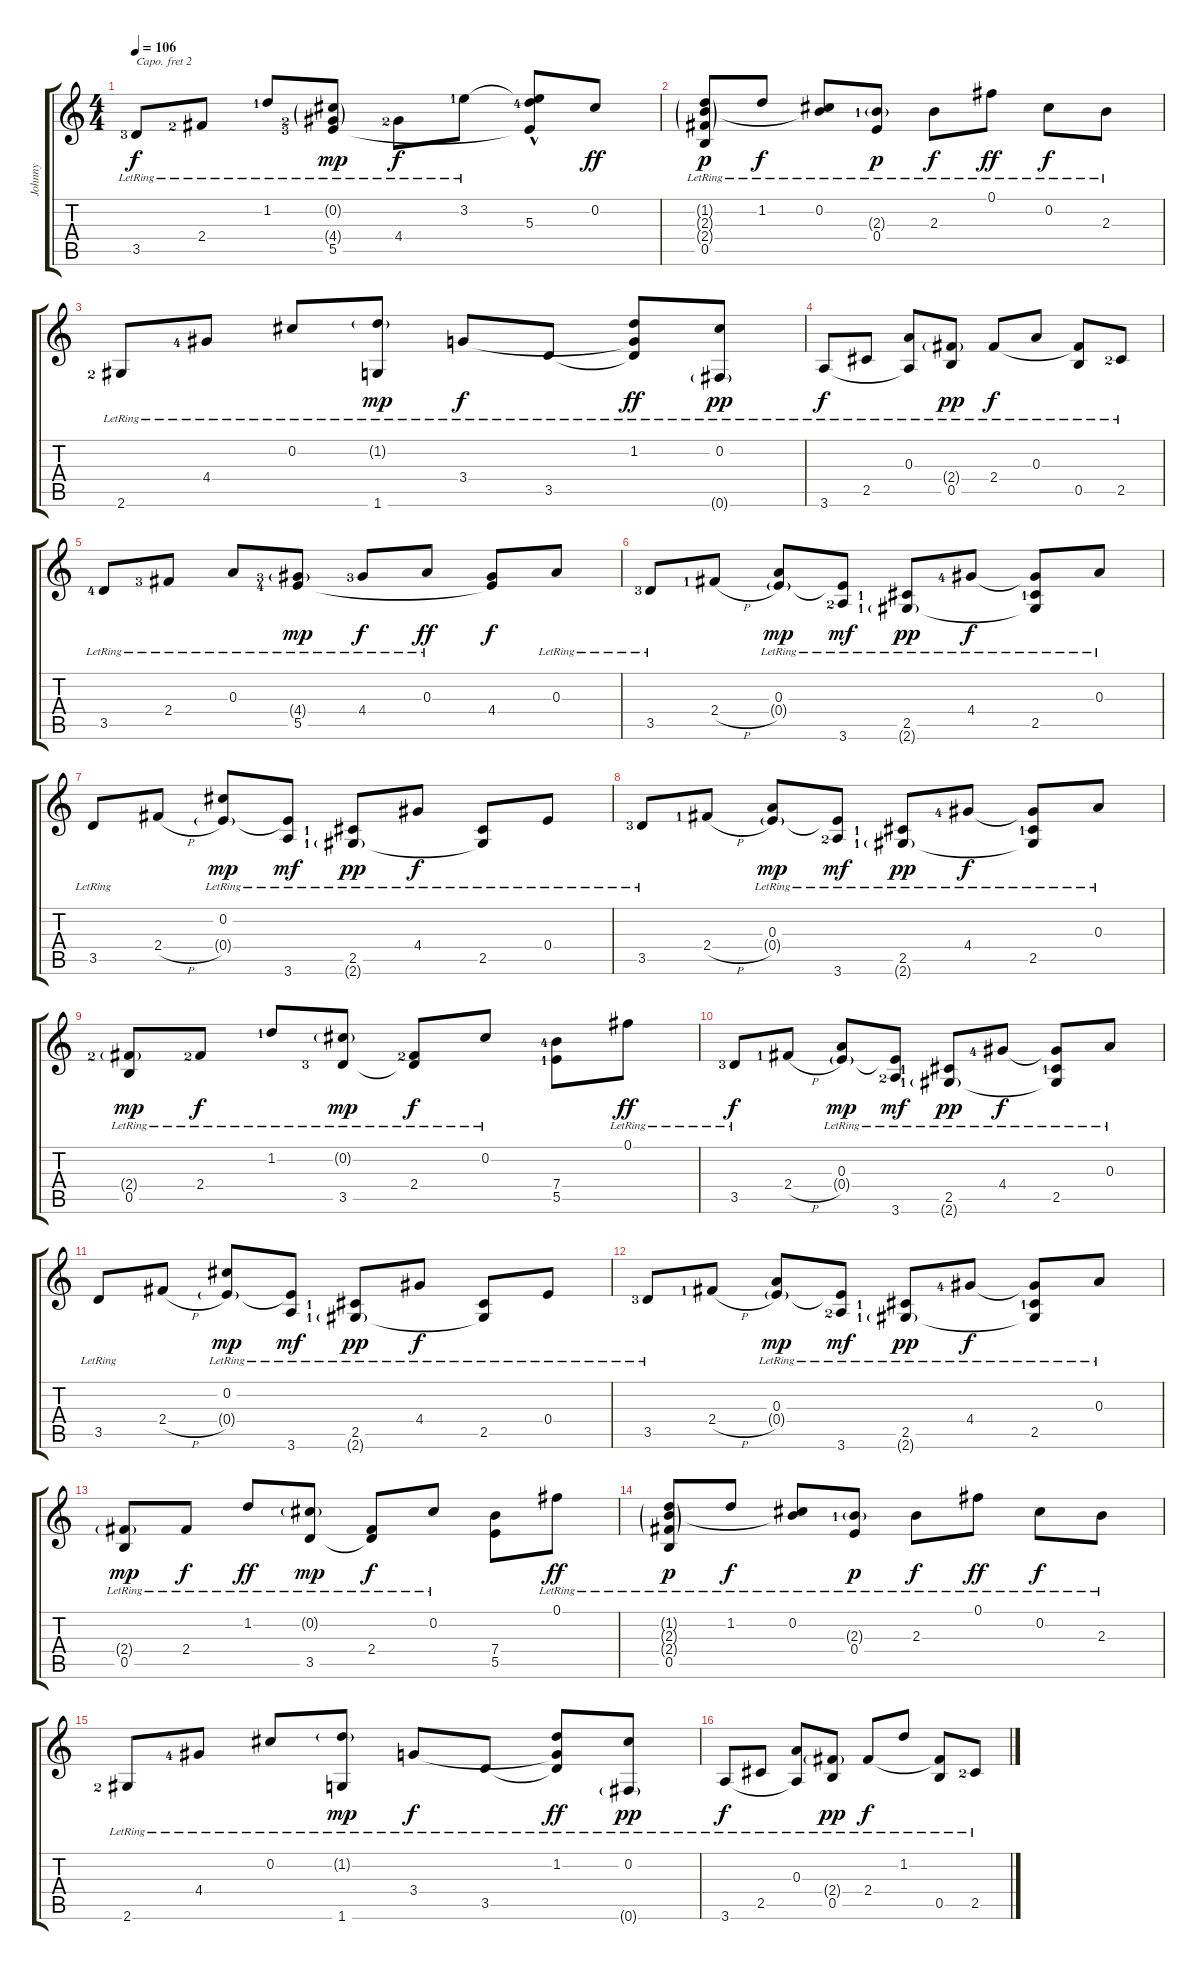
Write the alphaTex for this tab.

\track ("Johnny" "Johnny") {instrument electricguitarclean}
\staff {score tabs}
\capo 2
\tuning (E4 B3 G3 D3 A2 E2) {hide}
\ts (4 4)
\tempo 106
\clef g2
\ks c
3.5{lr lf 4}.8{dy f} 2.4{lr lf 3}.8 1.2{lr lf 2}.8 (0.2{g lr} 4.4{g lr lf 3} 5.5{lr lf 4}).8{dy mp} 4.4{lr lf 3}.8{dy f} 3.2{lr lf 2}.8 (3.2{t} 5.3{hac lf 5} 5.5{t}).8 0.2.8{dy ff} |
(1.2{g lr} 2.3{g lr} 2.4{g lr} 0.5{lr}).8{dy p} 1.2{lr}.8{dy f} (0.2{lr} 2.3{t}).8 (2.3{g lr lf 2} 0.4{lr}).8{dy p} 2.3{lr}.8{dy f} 0.1{lr}.8{dy ff} 0.2{lr}.8{dy f} 2.3{lr}.8 |
2.6{lr lf 3}.8 4.4{lr lf 5}.8 0.2{lr}.8 (1.2{g lr} 1.6{lr}).8{dy mp} 3.4{lr}.8{dy f} 3.5{lr}.8 (1.2{lr} 3.4{t} 3.5{t}).8{dy ff} (0.2{lr} 0.6{g lr}).8{dy pp} |
3.6{lr}.8{dy f} 2.5{lr}.8 (0.3{lr} 3.6{t}).8 (2.4{g lr} 0.5{lr}).8{dy pp} 2.4{lr}.8{dy f} 0.3{lr}.8 (2.4{t} 0.5{lr}).8 2.5{lr lf 3}.8 |
3.5{lr lf 5}.8 2.4{lr lf 4}.8 0.3{lr}.8 (4.4{g lr lf 4} 5.5{lr lf 5}).8{dy mp} 4.4{lr lf 4}.8{dy f} 0.3{lr}.8{dy ff} (4.4 5.5{t}).8{dy f} 0.3{lr}.8 |
3.5{lr lf 4}.8 2.4{h lf 2}.8 (0.3{lr} 0.4{g}).8{dy mp} (0.4{t} 3.6{lr lf 3}).8{dy mf} (2.5{lr lf 2} 2.6{g lf 2}).8{dy pp} 4.4{lr lf 5}.8{dy f} (4.4{t} 2.5{lr lf 2} 2.6{t}).8 0.3{lr}.8 |
3.5{lr}.8 2.4{h}.8 (0.2{lr} 0.4{g}).8{dy mp} (0.4{t} 3.6{lr}).8{dy mf} (2.5{lr lf 2} 2.6{g lf 2}).8{dy pp} 4.4{lr}.8{dy f} (2.5{lr} 2.6{t}).8 0.4{lr}.8 |
3.5{lr lf 4}.8 2.4{h lf 2}.8 (0.3{lr} 0.4{g}).8{dy mp} (0.4{t} 3.6{lr lf 3}).8{dy mf} (2.5{lr lf 2} 2.6{g lf 2}).8{dy pp} 4.4{lr lf 5}.8{dy f} (4.4{t} 2.5{lr lf 2} 2.6{t}).8 0.3{lr}.8 |
(2.4{g lr lf 3} 0.5{lr}).8{dy mp} 2.4{lr lf 3}.8{dy f} 1.2{lr lf 2}.8 (0.2{g lr} 3.5{lr lf 4}).8{dy mp} (2.4{lr lf 3} 3.5{t}).8{dy f} 0.2{lr}.8 (7.4{lf 5} 5.5{lf 2}).8 0.1{lr}.8{dy ff} |
3.5{lr lf 4}.8{dy f} 2.4{h lf 2}.8 (0.3{lr} 0.4{g}).8{dy mp} (0.4{t} 3.6{lr lf 3}).8{dy mf} (2.5{lr lf 2} 2.6{g lf 2}).8{dy pp} 4.4{lr lf 5}.8{dy f} (4.4{t} 2.5{lr lf 2} 2.6{t}).8 0.3{lr}.8 |
3.5{lr}.8 2.4{h}.8 (0.2{lr} 0.4{g}).8{dy mp} (0.4{t} 3.6{lr}).8{dy mf} (2.5{lr lf 2} 2.6{g lf 2}).8{dy pp} 4.4{lr}.8{dy f} (2.5{lr} 2.6{t}).8 0.4{lr}.8 |
3.5{lr lf 4}.8 2.4{h lf 2}.8 (0.3{lr} 0.4{g}).8{dy mp} (0.4{t} 3.6{lr lf 3}).8{dy mf} (2.5{lr lf 2} 2.6{g lf 2}).8{dy pp} 4.4{lr lf 5}.8{dy f} (4.4{t} 2.5{lr lf 2} 2.6{t}).8 0.3{lr}.8 |
(2.4{g lr} 0.5{lr}).8{dy mp} 2.4{lr}.8{dy f} 1.2{lr}.8{dy ff} (0.2{g lr} 3.5{lr}).8{dy mp} (2.4{lr} 3.5{t}).8{dy f} 0.2{lr}.8 (7.4 5.5).8 0.1{lr}.8{dy ff} |
(1.2{g lr} 2.3{g lr} 2.4{g lr} 0.5{lr}).8{dy p} 1.2{lr}.8{dy f} (0.2{lr} 2.3{t}).8 (2.3{g lr lf 2} 0.4{lr}).8{dy p} 2.3{lr}.8{dy f} 0.1{lr}.8{dy ff} 0.2{lr}.8{dy f} 2.3{lr}.8 |
2.6{lr lf 3}.8 4.4{lr lf 5}.8 0.2{lr}.8 (1.2{g lr} 1.6{lr}).8{dy mp} 3.4{lr}.8{dy f} 3.5{lr}.8 (1.2{lr} 3.4{t} 3.5{t}).8{dy ff} (0.2{lr} 0.6{g lr}).8{dy pp} |
3.6{lr}.8{dy f} 2.5{lr}.8 (0.3{lr} 3.6{t}).8 (2.4{g lr} 0.5{lr}).8{dy pp} 2.4{lr}.8{dy f} 1.2{lr}.8 (2.4{t} 0.5{lr}).8 2.5{lr lf 3}.8
